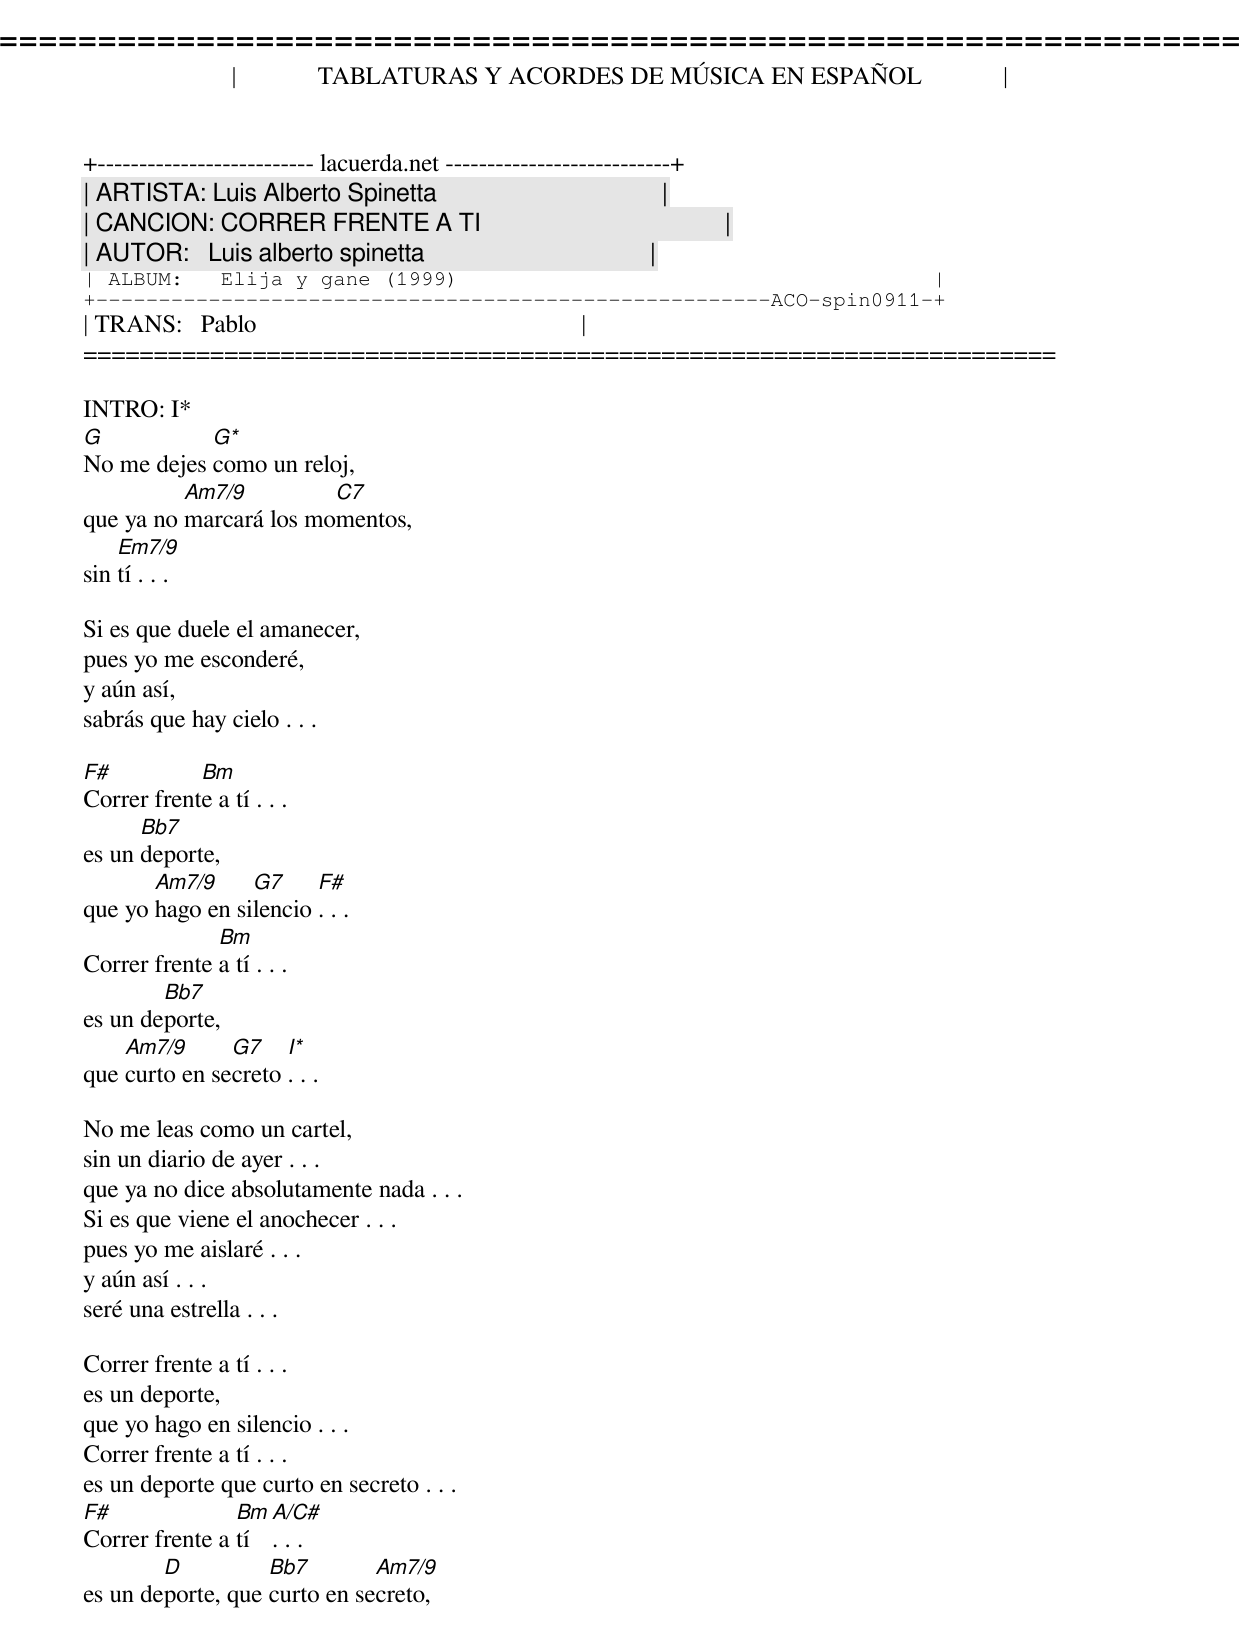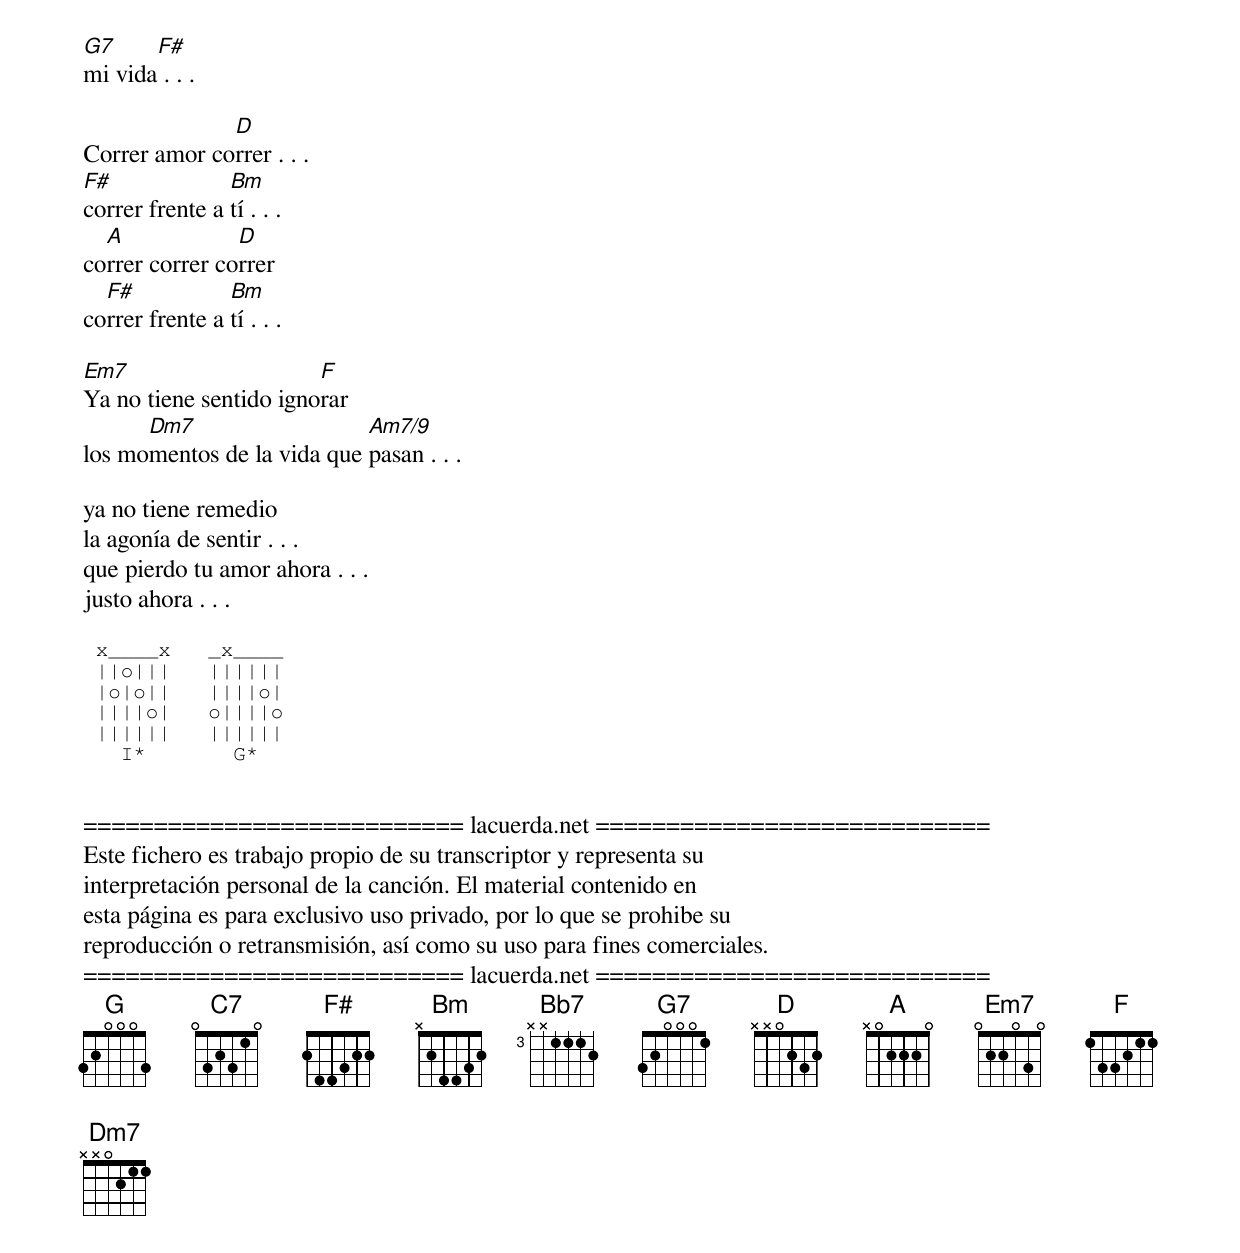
=====================================================================
|             TABLATURAS Y ACORDES DE MÚSICA EN ESPAÑOL             |
+-------------------------- lacuerda.net ---------------------------+
| ARTISTA: Luis Alberto Spinetta                                    |
| CANCION: CORRER FRENTE A TI                                       |
| AUTOR:   Luis alberto spinetta                                    |
| ALBUM:   Elija y gane (1999)                                      |
+------------------------------------------------------ACO-spin0911-+
| TRANS:   Pablo                                                    |
=====================================================================

INTRO: I*
G           G*
No me dejes como un reloj,
          Am7/9         C7
que ya no marcará los momentos,
    Em7/9
sin tí . . .

Si es que duele el amanecer,
pues yo me esconderé,
y aún así,
sabrás que hay cielo . . .

F#          Bm
Correr frente a tí . . .
      Bb7
es un deporte,
       Am7/9     G7     F#
que yo hago en silencio . . .
              Bm
Correr frente a tí . . .
        Bb7
es un deporte,
    Am7/9      G7    I*
que curto en secreto . . .

No me leas como un cartel,
sin un diario de ayer . . .
que ya no dice absolutamente nada . . .
Si es que viene el anochecer . . .
pues yo me aislaré . . .
y aún así . . .
seré una estrella . . .

Correr frente a tí . . .
es un deporte,
que yo hago en silencio . . .
Correr frente a tí . . .
es un deporte que curto en secreto . . .
F#              Bm A/C#
Correr frente a tí . . .
        D          Bb7        Am7/9
es un deporte, que curto en secreto,
G7     F#
mi vida . . .

              D
Correr amor correr . . .
F#              Bm
correr frente a tí . . .
  A             D
correr correr correr
  F#            Bm
correr frente a tí . . .

Em7                     F
Ya no tiene sentido ignorar
      Dm7                   Am7/9
los momentos de la vida que pasan . . .

ya no tiene remedio
la agonía de sentir . . .
que pierdo tu amor ahora . . .
justo ahora . . .

 x____x   _x____
 ||o|||   ||||||
 |o|o||   ||||o|
 ||||o|   o||||o
 ||||||   ||||||
   I*       G*


=========================== lacuerda.net ============================
Este fichero es trabajo propio de su transcriptor y representa su
interpretación personal de la canción. El material contenido en
esta página es para exclusivo uso privado, por lo que se prohibe su
reproducción o retransmisión, así como su uso para fines comerciales.
=========================== lacuerda.net ============================
